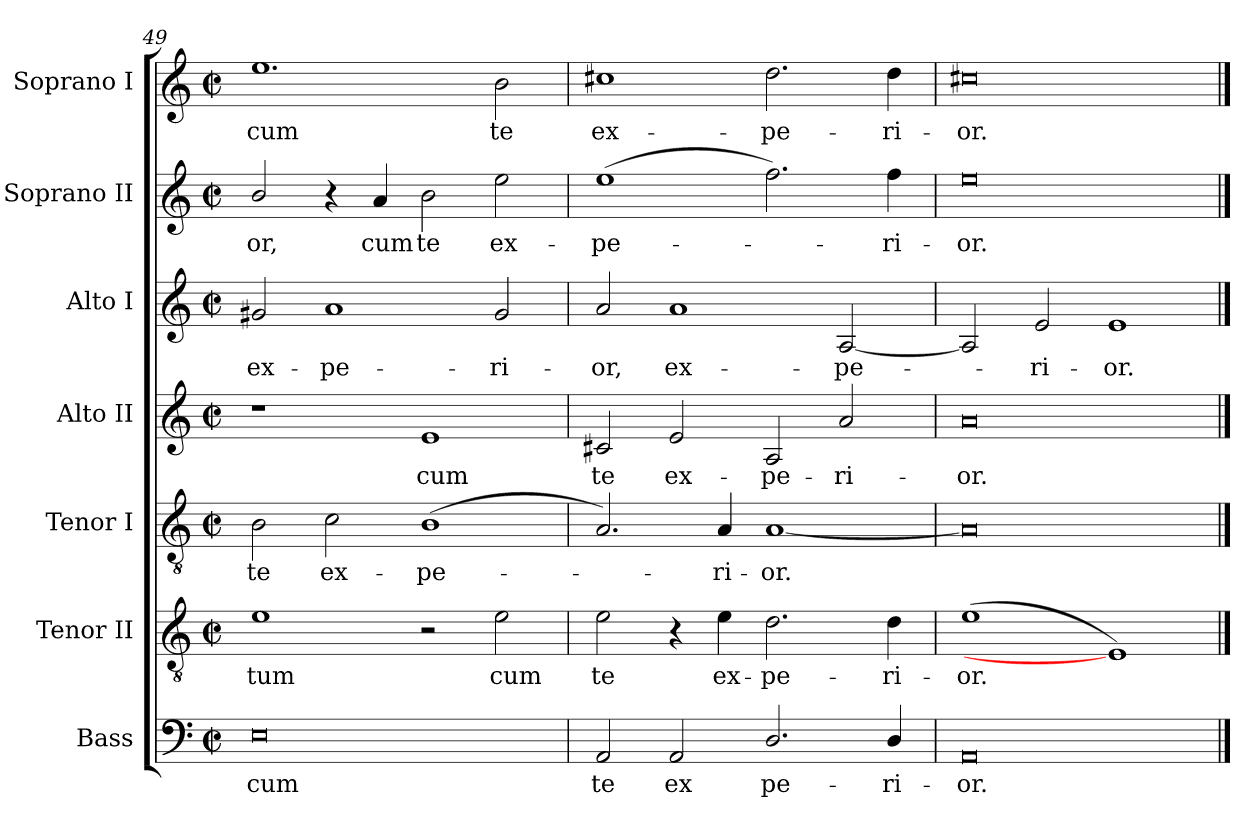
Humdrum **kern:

**kern	**text	**kern	**text	**kern	**text	**kern	**text	**kern	**text	**kern	**text	**kern	**text
*part7	*part7	*part6	*part6	*part5	*part5	*part4	*part4	*part3	*part3	*part2	*part2	*part1	*part1
*staff7	*staff7	*staff6	*staff6	*staff5	*staff5	*staff4	*staff4	*staff3	*staff3	*staff2	*staff2	*staff1	*staff1
*I"Bass	*	*I"Tenor II	*	*I"Tenor I	*	*I"Alto II	*	*I"Alto I	*	*I"Soprano II	*	*I"Soprano I	*
*I'B	*	*I'T II	*	*I'T I	*	*I'A II	*	*I'A I	*	*I'S II	*	*I'S I	*
*clefF4	*	*clefGv2	*	*clefGv2	*	*clefG2	*	*clefG2	*	*clefG2	*	*clefG2	*
*k[]	*	*k[]	*	*k[]	*	*k[]	*	*k[]	*	*k[]	*	*k[]	*
*C:	*	*C:	*	*C:	*	*C:	*	*C:	*	*C:	*	*C:	*
*M4/2	*	*M4/2	*	*M4/2	*	*M4/2	*	*M4/2	*	*M4/2	*	*M4/2	*
*met(c|)	*	*met(c|)	*	*met(c|)	*	*met(c|)	*	*met(c|)	*	*met(c|)	*	*met(c|)	*
=49	=49	=49	=49	=49	=49	=49	=49	=49	=49	=49	=49	=49	=49
!	!LO:LY:b	!	!LO:LY:b	!	!LO:LY:b	!	!	!	!LO:LY:b	!	!LO:LY:b	!	!LO:LY:b
0E	cum	1e	-tum	2B	te	1r	.	2g#X	ex-	2b/	-or,	1.ee	cum
!	!	!	!	!	!LO:LY:b	!	!	!	!LO:LY:b	!	!	!	!
.	.	.	.	2c	ex-	.	.	1a	-pe-	4r	.	.	.
!	!	!	!	!	!	!	!	!	!	!	!LO:LY:b	!	!
.	.	.	.	.	.	.	.	.	.	4a	cum	.	.
!	!	!	!	!	!LO:LY:b	!	!LO:LY:b	!	!	!	!LO:LY:b	!	!
.	.	2r	.	(<1B	-pe-	1e	cum	.	.	2b	te	.	.
!	!	!	!LO:LY:b	!	!	!	!	!	!LO:LY:b	!	!LO:LY:b	!	!LO:LY:b
.	.	2e	cum	.	.	.	.	2g#	-ri-	2ee	ex-	2b	te
=50	=50	=50	=50	=50	=50	=50	=50	=50	=50	=50	=50	=50	=50
!	!LO:LY:b	!	!LO:LY:b	!	!	!	!LO:LY:b	!	!LO:LY:b	!	!LO:LY:b	!	!LO:LY:b
2AA	te	2e	te	2.A)	.	2c#X	te	2a	-or,	(>1ee	-pe-	1cc#X	ex-
!	!LO:LY:b	!	!	!	!	!	!LO:LY:b	!	!LO:LY:b	!	!	!	!
2AA	ex	4r	.	.	.	2e	ex-	1a	ex-	.	.	.	.
!	!	!	!LO:LY:b	!	!LO:LY:b	!	!	!	!	!	!	!	!
.	.	4e	ex-	4A	ri-	.	.	.	.	.	.	.	.
!	!LO:LY:b	!	!LO:LY:b	!	!LO:LY:b	!	!LO:LY:b	!	!	!	!	!	!LO:LY:b
2.D/	pe-	2.d	-pe-	[1A	-or.	2A	-pe-	.	.	2.ff)	.	2.dd	-pe-
!	!	!	!	!	!	!	!LO:LY:b	!	!LO:LY:b	!	!	!	!
.	.	.	.	.	.	2a	-ri-	[2A	-pe-	.	.	.	.
!	!LO:LY:b	!	!LO:LY:b	!	!	!	!	!	!	!	!LO:LY:b	!	!LO:LY:b
4D/	-ri-	4d	-ri-	.	.	.	.	.	.	4ff	ri-	4dd	-ri-
=51	=51	=51	=51	=51	=51	=51	=51	=51	=51	=51	=51	=51	=51
!	!LO:LY:b	!	!LO:LY:b	!	!	!	!LO:LY:b	!	!	!	!LO:LY:b	!	!LO:LY:b
0AA	-or.	(<1e	-or.	0A]	.	0a	-or.	2A]	.	0ee	-or.	0cc#X	-or.
!	!	!	!	!	!	!	!	!	!LO:LY:b	!	!	!	!
.	.	.	.	.	.	.	.	2e	ri-	.	.	.	.
!	!	!	!	!	!	!	!	!	!LO:LY:b	!	!	!	!
.	.	1E])	.	.	.	.	.	1e	-or.	.	.	.	.
==	==	==	==	==	==	==	==	==	==	==	==	==	==
*-	*-	*-	*-	*-	*-	*-	*-	*-	*-	*-	*-	*-	*-
